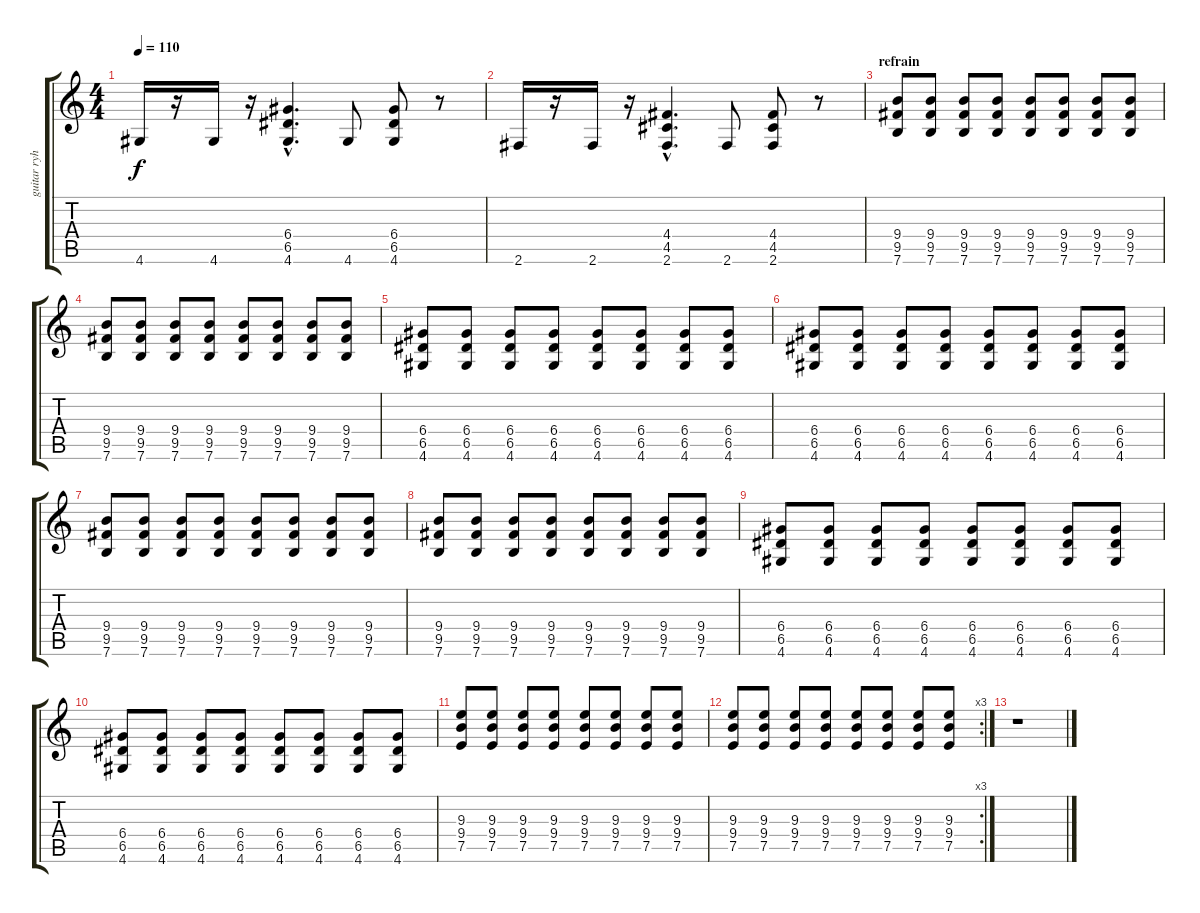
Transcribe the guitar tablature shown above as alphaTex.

\track ("guitar ryhtmique" "guitar ryh") {instrument distortionguitar}
\staff {score tabs}
\tuning (E4 B3 G3 D3 A2 E2) {hide}
\ts (4 4)
\tempo 110
\clef g2
\ks c
4.6.16{dy f} r.16 4.6.16 r.16 (6.4{hac} 6.5{hac} 4.6{hac}).4{d} 4.6.8 (6.4 6.5 4.6).8 r.8 |
2.6.16 r.16 2.6.16 r.16 (4.4{hac} 4.5{hac} 2.6{hac}).4{d} 2.6.8 (4.4 4.5 2.6).8 r.8 |
\section ("" "refrain")
(9.4 9.5 7.6).8 (9.4 9.5 7.6).8 (9.4 9.5 7.6).8 (9.4 9.5 7.6).8 (9.4 9.5 7.6).8 (9.4 9.5 7.6).8 (9.4 9.5 7.6).8 (9.4 9.5 7.6).8 |
(9.4 9.5 7.6).8 (9.4 9.5 7.6).8 (9.4 9.5 7.6).8 (9.4 9.5 7.6).8 (9.4 9.5 7.6).8 (9.4 9.5 7.6).8 (9.4 9.5 7.6).8 (9.4 9.5 7.6).8 |
(6.4 6.5 4.6).8 (6.4 6.5 4.6).8 (6.4 6.5 4.6).8 (6.4 6.5 4.6).8 (6.4 6.5 4.6).8 (6.4 6.5 4.6).8 (6.4 6.5 4.6).8 (6.4 6.5 4.6).8 |
(6.4 6.5 4.6).8 (6.4 6.5 4.6).8 (6.4 6.5 4.6).8 (6.4 6.5 4.6).8 (6.4 6.5 4.6).8 (6.4 6.5 4.6).8 (6.4 6.5 4.6).8 (6.4 6.5 4.6).8 |
(9.4 9.5 7.6).8 (9.4 9.5 7.6).8 (9.4 9.5 7.6).8 (9.4 9.5 7.6).8 (9.4 9.5 7.6).8 (9.4 9.5 7.6).8 (9.4 9.5 7.6).8 (9.4 9.5 7.6).8 |
(9.4 9.5 7.6).8 (9.4 9.5 7.6).8 (9.4 9.5 7.6).8 (9.4 9.5 7.6).8 (9.4 9.5 7.6).8 (9.4 9.5 7.6).8 (9.4 9.5 7.6).8 (9.4 9.5 7.6).8 |
(6.4 6.5 4.6).8 (6.4 6.5 4.6).8 (6.4 6.5 4.6).8 (6.4 6.5 4.6).8 (6.4 6.5 4.6).8 (6.4 6.5 4.6).8 (6.4 6.5 4.6).8 (6.4 6.5 4.6).8 |
(6.4 6.5 4.6).8 (6.4 6.5 4.6).8 (6.4 6.5 4.6).8 (6.4 6.5 4.6).8 (6.4 6.5 4.6).8 (6.4 6.5 4.6).8 (6.4 6.5 4.6).8 (6.4 6.5 4.6).8 |
(9.3 9.4 7.5).8 (9.3 9.4 7.5).8 (9.3 9.4 7.5).8 (9.3 9.4 7.5).8 (9.3 9.4 7.5).8 (9.3 9.4 7.5).8 (9.3 9.4 7.5).8 (9.3 9.4 7.5).8 |
\rc 3
(9.3 9.4 7.5).8 (9.3 9.4 7.5).8 (9.3 9.4 7.5).8 (9.3 9.4 7.5).8 (9.3 9.4 7.5).8 (9.3 9.4 7.5).8 (9.3 9.4 7.5).8 (9.3 9.4 7.5).8 |
r.1
